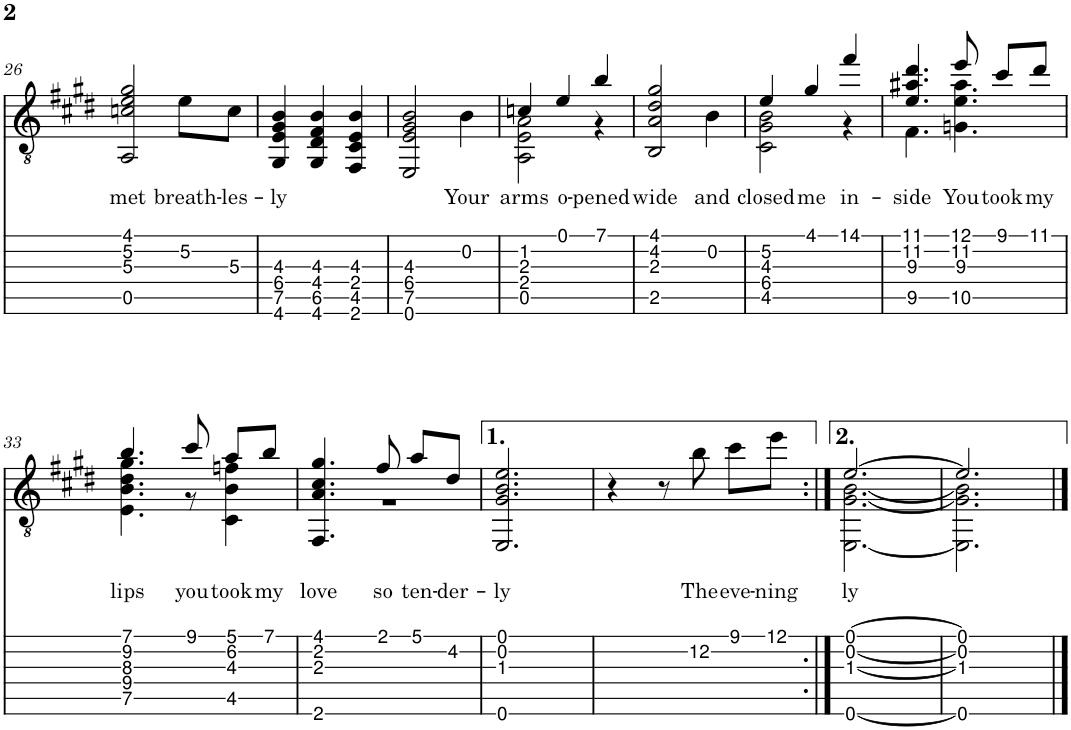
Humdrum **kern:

**kern	**kern	**text
*part1	*part1	*part1
*staff2	*staff1	*staff1
*I"Classical Guitar	*	*
*I'Guit.	*	*
!!LO:PB:g=z
*	*clefGv2	*
*k[f#c#g#d#]	*k[f#c#g#d#]	*
*E:	*E:	*
*M3/4	*M3/4	*
=26	=26	=26
!	!	!LO:LY:b
2AA 2c 2e 2g#	2AA/ 2cn/ 2e/ 2g#/	met
!	!	!LO:LY:b
8eL	8e\L	breath-
!	!	!LO:LY:b
8cJ	8c\J	-les-
=27	=27	=27
!	!	!LO:LY:b
4GG# 4E 4G# 4B	4GG#/ 4E/ 4G#/ 4B/	-ly
4GG# 4D# 4F# 4B	4GG#/ 4D#/ 4F#/ 4B/	.
4FF# 4C# 4E 4B	4FF#/ 4C#/ 4E/ 4B/	.
=28	=28	=28
2EE 2E 2G# 2B	2EE/ 2E/ 2G#/ 2B/	.
!	!	!LO:LY:b
4B	4B\	Your
=29	=29	=29
*^	*	*
!	!	!	!LO:LY:b
*	*	*^	*
4c	2AA 2E 2A	4cn/	2AA\ 2E\ 2A\	arms
!	!	!	!	!LO:LY:b
4e	.	4e/	.	o-
!	!	!	!	!LO:LY:b
4b	4r	4b/	4r	-pened
=30	=30	=30	=30	=30
!	!	!	!	!LO:LY:b
*v	*v	*	*	*
*	*v	*v	*
2BB 2A 2d# 2g#	2BB/ 2A/ 2d#/ 2g#/	wide
!	!	!LO:LY:b
4B	4B\	and
=31	=31	=31
*^	*	*
!	!	!	!LO:LY:b
*	*	*^	*
4e	2C# 2G# 2B	4e/	2C#\ 2G#\ 2B\	closed
!	!	!	!	!LO:LY:b
4g#	.	4g#/	.	me
!	!	!	!	!LO:LY:b
4ff#	4r	4ff#/	4r	in-
=32	=32	=32	=32	=32
!	!	!	!	!LO:LY:b
4.e 4.a# 4.dd#	4.F#	4.e/ 4.a#X/ 4.dd#/	4.F#\	-side
!	!	!	!	!LO:LY:b
8ee	4.G 4.e 4.a#	8ee/	4.Gn\ 4.e\ 4.a#\	You
!	!	!	!	!LO:LY:b
8cc#L	.	8cc#/L	.	took
!	!	!	!	!LO:LY:b
8dd#J	.	8dd#/J	.	my
!!LO:LB:g=z	!!
=33	=33	=33	=33	=33
!	!	!	!	!LO:LY:b
4.b	4.E 4.B 4.d# 4.g#	4.b/	4.E\ 4.B\ 4.d#\ 4.g#\	lips
!	!	!	!	!LO:LY:b
8cc#	8r	8cc#/	8r	you
!	!	!	!	!LO:LY:b
8aL	4C# 4B 4f	8a/L	4C#\ 4B\ 4fn\	took
!	!	!	!	!LO:LY:b
8bJ	.	8b/J	.	my
=34	=34	=34	=34	=34
!	!	!	!	!LO:LY:b
4.FF# 4.A 4.c# 4.g#	2.r	4.FF#/ 4.A/ 4.c#/ 4.g#/	2.r	love
!	!	!	!	!LO:LY:b
8f#	.	8f#/	.	so
!	!	!	!	!LO:LY:b
8aL	.	8a/L	.	ten-
!	!	!	!	!LO:LY:b
8d#J	.	8d#/J	.	-der-
*v	*v	*	*	*
*	*v	*v	*
=35	=35	=35
!	!	!LO:LY:b
2.EE 2.G# 2.B 2.e	2.EE/ 2.G#/ 2.B/ 2.e/	-ly
=36	=36	=36
4r	4r	.
8r	8r	.
!	!	!LO:LY:b
8b	8b\	The
!	!	!LO:LY:b
8cc#L	8cc#\L	eve-
!	!	!LO:LY:b
8eeJ	8ee\J	-ning
=37:|!	=37:|!	=37:|!
*^	*	*
!	!	!	!LO:LY:b
*	*	*^	*
[2.e	[2.EE [2.G# [2.B	[2.e/	[2.EE\ [2.G#\ [2.B\	ly
=38	=38	=38	=38	=38
2.e]	2.EE] 2.G#] 2.B]	2.e/]	2.EE\] 2.G#\] 2.B\]	.
*v	*v	*	*	*
*	*v	*v	*
==	==	==
*-	*-	*-
